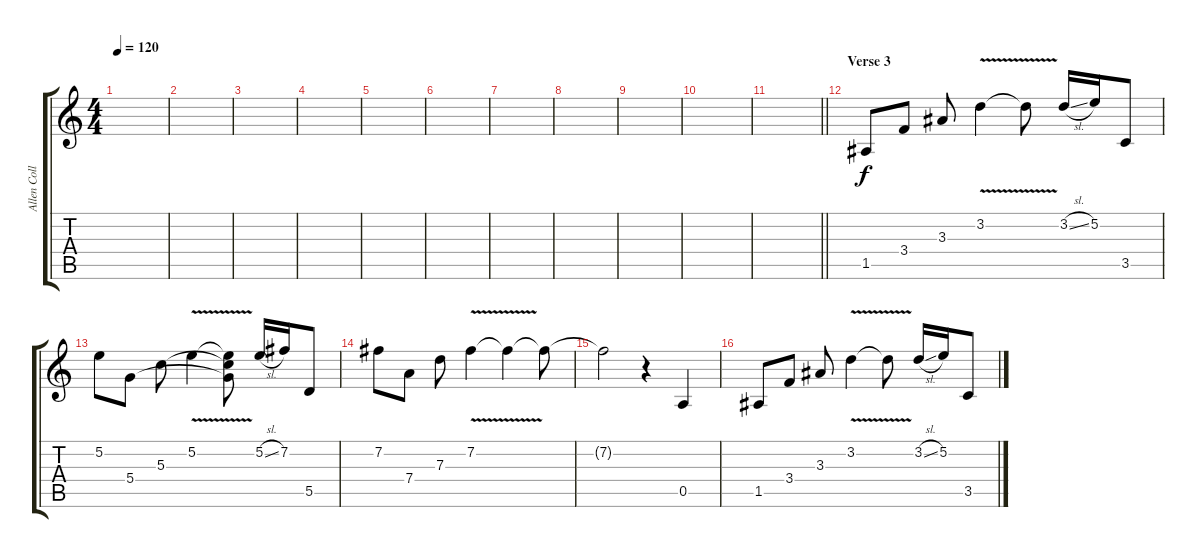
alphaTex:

\track ("Allen Collins (Rhythm Guitar II)" "Allen Coll") {instrument distortionguitar}
\staff {score tabs}
\tuning (E4 B3 G3 D3 A2 E2) {hide}
\ts (4 4)
\tempo 120
\clef g2
\ks c
|
|
|
|
|
|
|
|
|
|
\barLineRight lightlight
|
\section ("" "Verse 3")
1.5.8 3.4.8 3.3.8 3.2{v}.4 3.2{t}.8 3.2{sl}.16 5.2.16 3.5.8 |
5.2.8 5.4.8 5.3.8 5.2{v}.4 (5.2{t} 5.3{t} 5.4{t}).8 5.2{sl}.16 7.2.16 5.5.8 |
7.2.8 7.4.8 7.3.8 7.2{v}.4 7.2{t}.4 7.2{t}.8 |
7.2{t}.2 r.4 0.5.4 |
1.5.8 3.4.8 3.3.8 3.2{v}.4 3.2{t}.8 3.2{sl}.16 5.2.16 3.5.8
